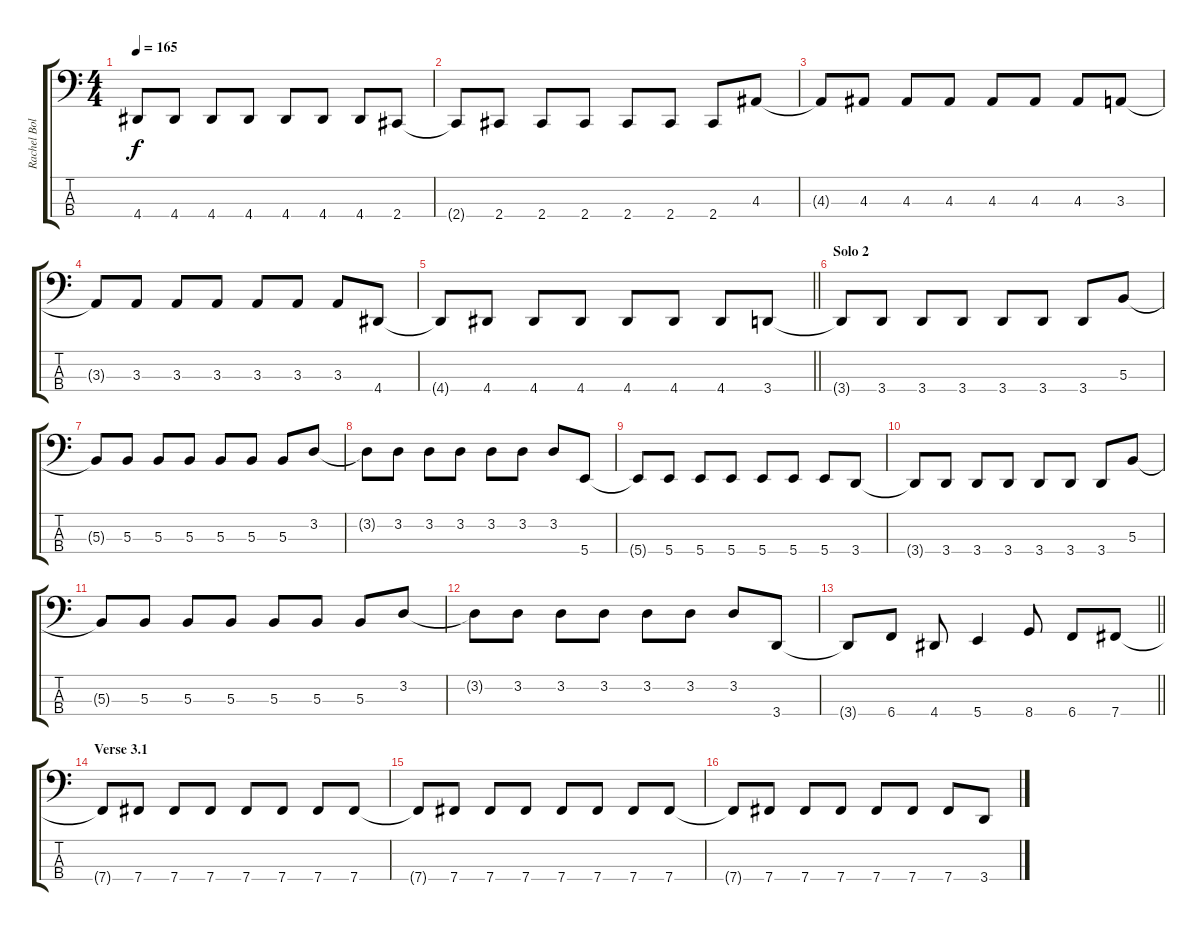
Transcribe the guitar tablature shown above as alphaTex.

\track ("Rachel Bolan" "Rachel Bol") {instrument electricbasspick}
\staff {score tabs}
\tuning (E2 B1 Gb1 B0) {hide}
\ts (4 4)
\tempo 165
\clef f4
\ks c
4.4{t}.8{dy f} 4.4.8 4.4.8 4.4.8 4.4.8 4.4.8 4.4.8 2.4.8 |
2.4{t}.8 2.4.8 2.4.8 2.4.8 2.4.8 2.4.8 2.4.8 4.3.8 |
4.3{t}.8 4.3.8 4.3.8 4.3.8 4.3.8 4.3.8 4.3.8 3.3.8 |
3.3{t}.8 3.3.8 3.3.8 3.3.8 3.3.8 3.3.8 3.3.8 4.4.8 |
\barLineRight lightlight
4.4{t}.8 4.4.8 4.4.8 4.4.8 4.4.8 4.4.8 4.4.8 3.4.8 |
\section ("" "Solo 2")
3.4{t}.8 3.4.8 3.4.8 3.4.8 3.4.8 3.4.8 3.4.8 5.3.8 |
5.3{t}.8 5.3.8 5.3.8 5.3.8 5.3.8 5.3.8 5.3.8 3.2.8 |
3.2{t}.8 3.2.8 3.2.8 3.2.8 3.2.8 3.2.8 3.2.8 5.4.8 |
5.4{t}.8 5.4.8 5.4.8 5.4.8 5.4.8 5.4.8 5.4.8 3.4.8 |
3.4{t}.8 3.4.8 3.4.8 3.4.8 3.4.8 3.4.8 3.4.8 5.3.8 |
5.3{t}.8 5.3.8 5.3.8 5.3.8 5.3.8 5.3.8 5.3.8 3.2.8 |
3.2{t}.8 3.2.8 3.2.8 3.2.8 3.2.8 3.2.8 3.2.8 3.4.8 |
\barLineRight lightlight
3.4{t}.8 6.4.8 4.4.8 5.4.4 8.4.8 6.4.8 7.4.8 |
\section ("" "Verse 3.1")
7.4{t}.8 7.4.8 7.4.8 7.4.8 7.4.8 7.4.8 7.4.8 7.4.8 |
7.4{t}.8 7.4.8 7.4.8 7.4.8 7.4.8 7.4.8 7.4.8 7.4.8 |
7.4{t}.8 7.4.8 7.4.8 7.4.8 7.4.8 7.4.8 7.4.8 3.4.8
